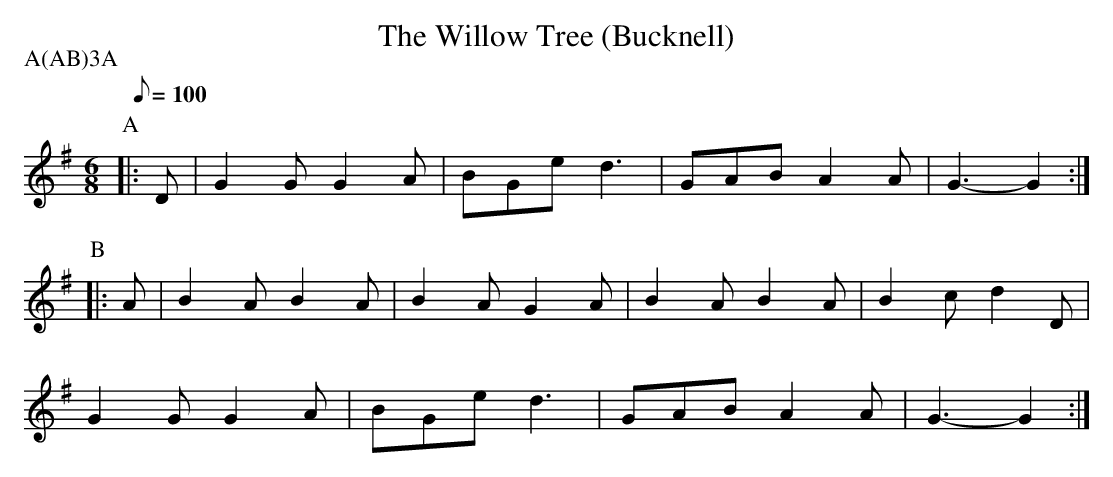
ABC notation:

X:1
T:Willow Tree (Bucknell), The
L:1/8
M:6/8
P:A(AB)3A
Q:100
K:G
P:A
|: D | G2G G2A | BGe d3 | GAB A2A | G3- G2 :|
P:B
|: A  |B2A B2A | B2A G2A | B2 A B2 A |B2 c d2 D |
G2G G2A | BGe d3 | GAB A2A | G3- G2 :|
